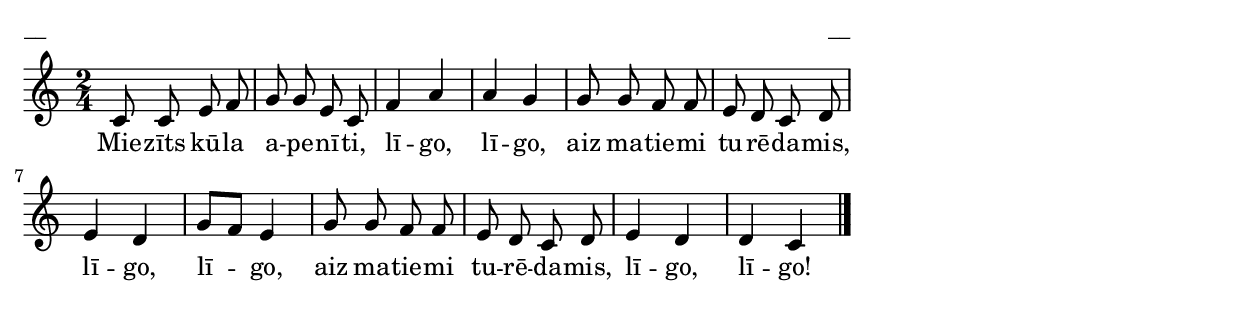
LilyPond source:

\version "2.13.16"
%\header {
%    title = "Miezīts kūla apenīti",AA lapas, Jāņi
%}
\paper {
line-width = 14\cm
left-margin = 0.4\cm
between-system-padding = 0.1\cm
between-system-space = 0.1\cm
}
\layout {
indent = #0
ragged-last = ##f
}

voiceA = \relative c' {
\clef "treble"
\key c \major
\time 2/4
c8 c e f |
g8 g e c |
f4 a |
a4 g |
g8 g f f |
e8 d c d |
e4 d |
g8[ f] e4 |
g8 g f f |
e8 d c d |
e4 d |
d4 c |
\bar "|."
} 

lyricA = \lyricmode {
Mie -- zīts kū -- la a -- pe -- nī -- ti, lī -- go, lī -- go, aiz ma -- tie -- mi tu -- rē -- da -- mis, lī -- go, lī -- go,
aiz ma -- tie -- mi tu -- rē -- da -- mis, lī -- go, lī -- go!
} 

fullScore = <<
\new Staff {
<<
\new Voice = "voiceA" { \oneVoice \autoBeamOff \voiceA }
\lyricsto "voiceA" \new Lyrics \lyricA
>>
}
>>

\score {
\fullScore
\header { piece = "__" opus = "__" }
}
\markup { \with-color #(x11-color 'white) \sans \smaller "__" }
\score {
\unfoldRepeats
\fullScore
\midi {
\context { \Staff \remove "Staff_performer" }
\context { \Voice \consists "Staff_performer" }
}
}


